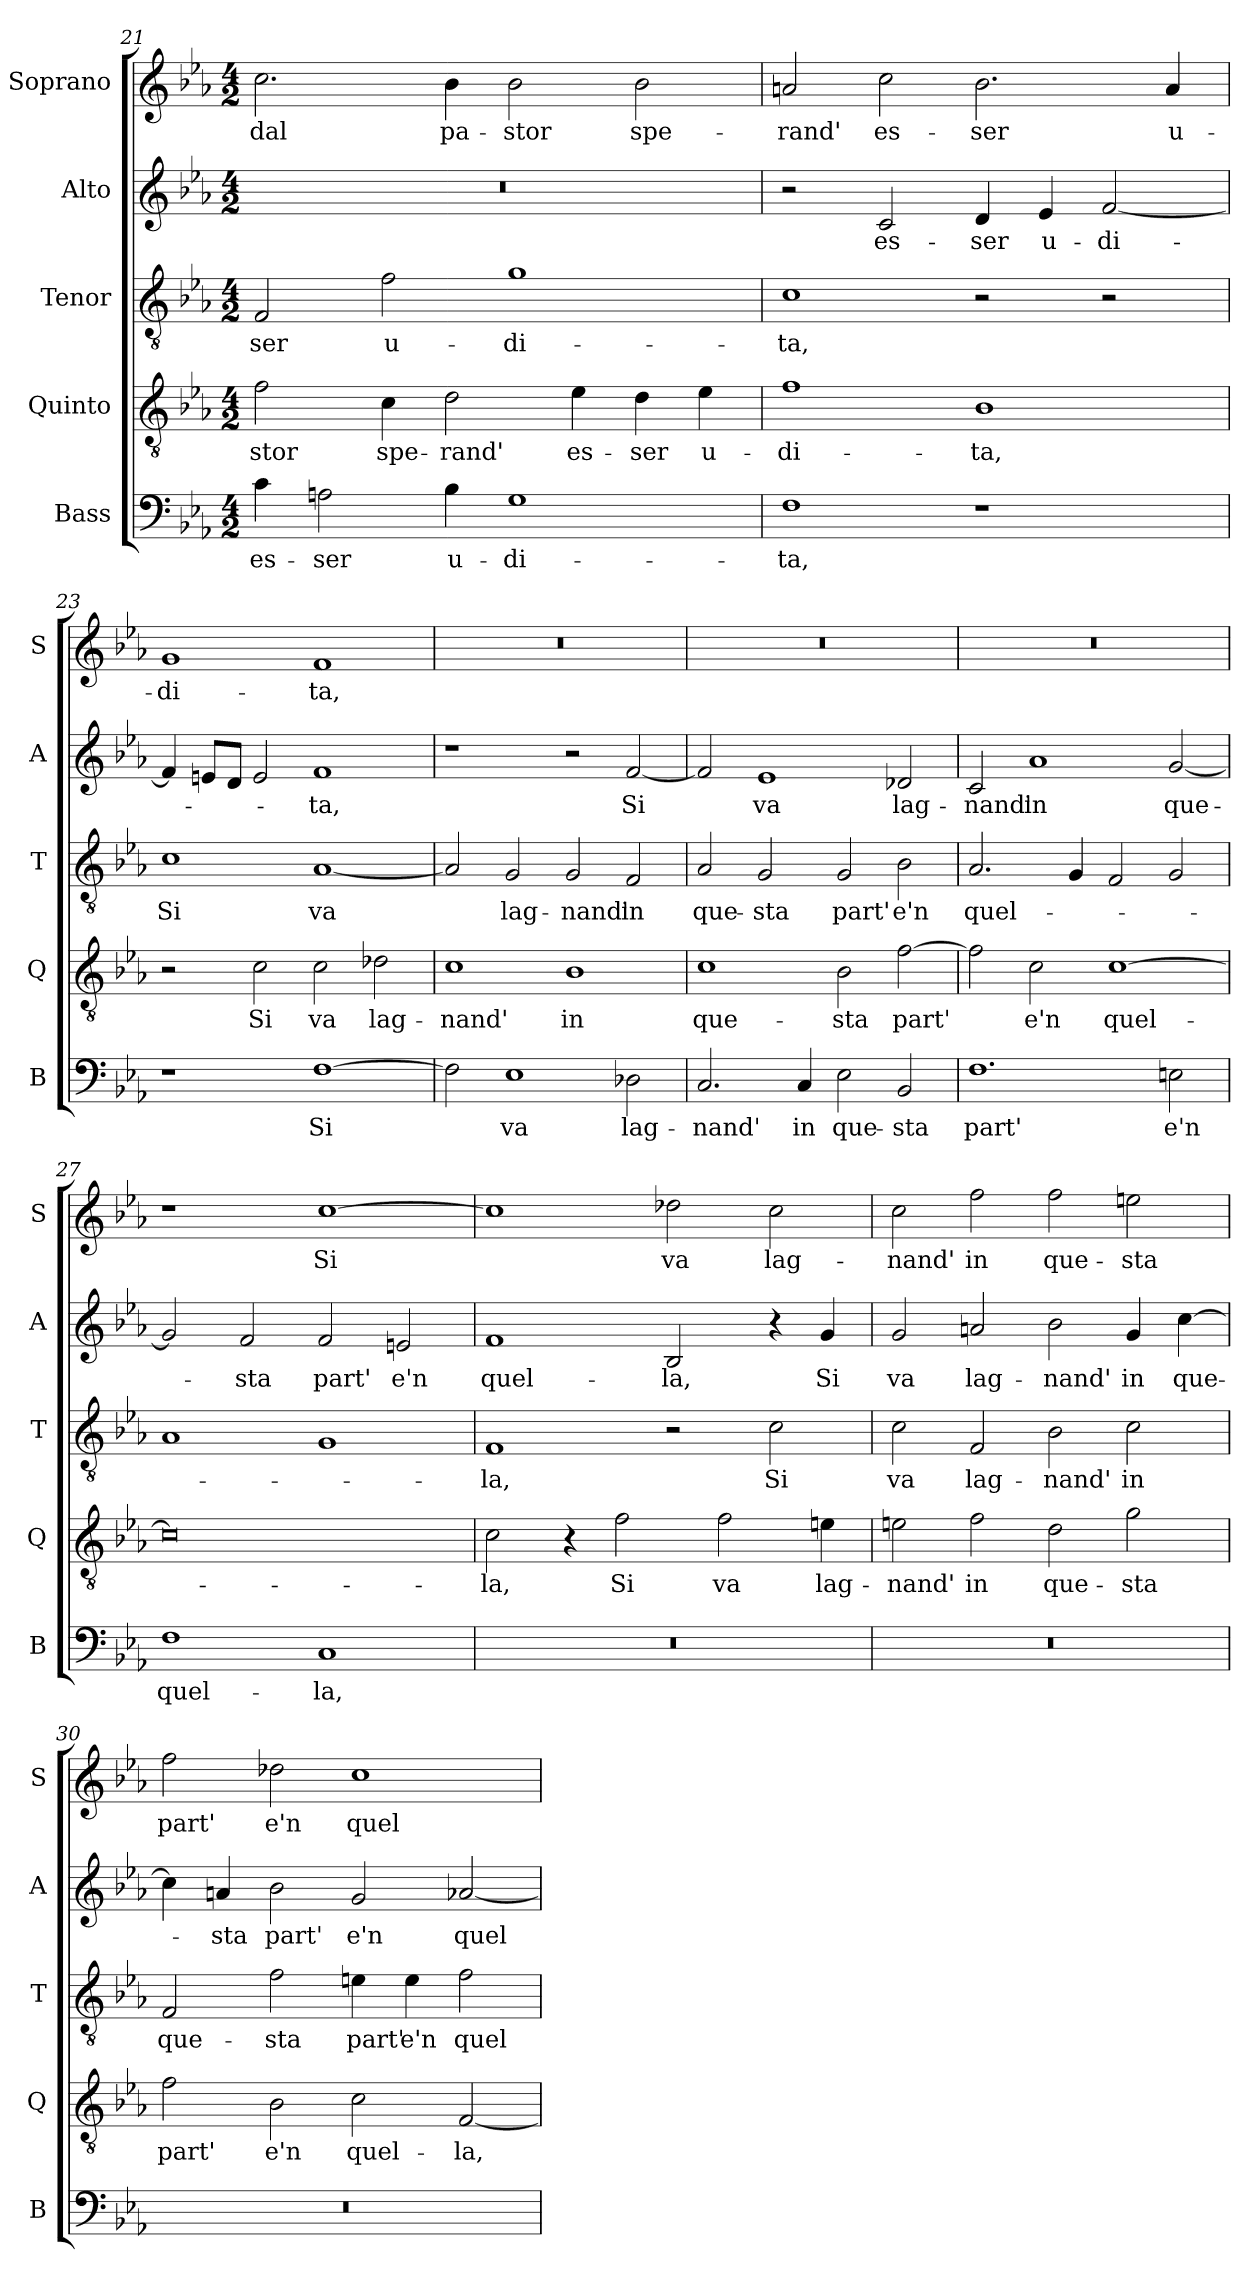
**kern	**text	**kern	**text	**kern	**text	**kern	**text	**kern	**text
*part5	*part5	*part4	*part4	*part3	*part3	*part2	*part2	*part1	*part1
*staff5	*staff5	*staff4	*staff4	*staff3	*staff3	*staff2	*staff2	*staff1	*staff1
*I"Bass	*	*I"Quinto	*	*I"Tenor	*	*I"Alto	*	*I"Soprano	*
*I'B	*	*I'Q	*	*I'T	*	*I'A	*	*I'S	*
*clefF4	*	*clefGv2	*	*clefGv2	*	*clefG2	*	*clefG2	*
*k[b-e-a-]	*	*k[b-e-a-]	*	*k[b-e-a-]	*	*k[b-e-a-]	*	*k[b-e-a-]	*
*E-:	*	*E-:	*	*E-:	*	*E-:	*	*E-:	*
*M4/2	*	*M4/2	*	*M4/2	*	*M4/2	*	*M4/2	*
=21	=21	=21	=21	=21	=21	=21	=21	=21	=21
!	!LO:LY:b	!	!LO:LY:b	!	!LO:LY:b	!	!	!	!LO:LY:b
4c\	es-	2f\	-stor	2F/	-ser	0r	.	2.cc\	dal
!	!LO:LY:b	!	!	!	!	!	!	!	!
2An\	-ser	.	.	.	.	.	.	.	.
!	!	!	!LO:LY:b	!	!LO:LY:b	!	!	!	!
.	.	4c\	spe-	2f\	u-	.	.	.	.
!	!LO:LY:b	!	!LO:LY:b	!	!	!	!	!	!LO:LY:b
4B-\	u-	2d\	-rand'	.	.	.	.	4b-\	pa-
!	!LO:LY:b	!	!	!	!LO:LY:b	!	!	!	!LO:LY:b
1G	-di-	.	.	1g	-di-	.	.	2b-\	-stor
!	!	!	!LO:LY:b	!	!	!	!	!	!
.	.	4e-\	es-	.	.	.	.	.	.
!	!	!	!LO:LY:b	!	!	!	!	!	!LO:LY:b
.	.	4d\	-ser	.	.	.	.	2b-\	spe-
!	!	!	!LO:LY:b	!	!	!	!	!	!
.	.	4e-\	u-	.	.	.	.	.	.
=22	=22	=22	=22	=22	=22	=22	=22	=22	=22
!	!LO:LY:b	!	!LO:LY:b	!	!LO:LY:b	!	!	!	!LO:LY:b
1F	-ta,	1f	-di-	1c	-ta,	2r	.	2an/	-rand'
!	!	!	!	!	!	!	!LO:LY:b	!	!LO:LY:b
.	.	.	.	.	.	2c/	es-	2cc\	es-
!	!	!	!LO:LY:b	!	!	!	!LO:LY:b	!	!LO:LY:b
1r	.	1B-	-ta,	2r	.	4d/	-ser	2.b-\	-ser
!	!	!	!	!	!	!	!LO:LY:b	!	!
.	.	.	.	.	.	4e-/	u-	.	.
!	!	!	!	!	!	!	!LO:LY:b	!	!
.	.	.	.	2r	.	[2f/	-di-	.	.
!	!	!	!	!	!	!	!	!	!LO:LY:b
.	.	.	.	.	.	.	.	4a/	u-
!!LO:LB:g=z
=23	=23	=23	=23	=23	=23	=23	=23	=23	=23
!	!	!	!	!	!LO:LY:b	!	!	!	!LO:LY:b
1r	.	2r	.	1c	Si	4f/]	.	1g	-di-
.	.	.	.	.	.	8en/L	.	.	.
.	.	.	.	.	.	8d/J	.	.	.
!	!	!	!LO:LY:b	!	!	!	!	!	!
.	.	2c\	Si	.	.	2e/	.	.	.
!	!LO:LY:b	!	!LO:LY:b	!	!LO:LY:b	!	!LO:LY:b	!	!LO:LY:b
[1F	Si	2c\	va	[1A-	va	1f	-ta,	1f	-ta,
!	!	!	!LO:LY:b	!	!	!	!	!	!
.	.	2d-X\	lag-	.	.	.	.	.	.
=24	=24	=24	=24	=24	=24	=24	=24	=24	=24
!	!	!	!LO:LY:b	!	!	!	!	!	!
2F\]	.	1c	-nand'	2A-/]	.	1r	.	0r	.
!	!LO:LY:b	!	!	!	!LO:LY:b	!	!	!	!
1E-	va	.	.	2G/	lag-	.	.	.	.
!	!	!	!LO:LY:b	!	!LO:LY:b	!	!	!	!
.	.	1B-	in	2G/	-nand'	2r	.	.	.
!	!LO:LY:b	!	!	!	!LO:LY:b	!	!LO:LY:b	!	!
2D-X\	lag-	.	.	2F/	in	[2f/	Si	.	.
=25	=25	=25	=25	=25	=25	=25	=25	=25	=25
!	!LO:LY:b	!	!LO:LY:b	!	!LO:LY:b	!	!	!	!
2.C/	-nand'	1c	que-	2A-/	que-	2f/]	.	0r	.
!	!	!	!	!	!LO:LY:b	!	!LO:LY:b	!	!
.	.	.	.	2G/	-sta	1e-	va	.	.
!	!LO:LY:b	!	!	!	!	!	!	!	!
4C/	in	.	.	.	.	.	.	.	.
!	!LO:LY:b	!	!LO:LY:b	!	!LO:LY:b	!	!	!	!
2E-\	que-	2B-\	-sta	2G/	part'	.	.	.	.
!	!LO:LY:b	!	!LO:LY:b	!	!LO:LY:b	!	!LO:LY:b	!	!
2BB-/	-sta	[2f\	part'	2B-\	e'n	2d-X/	lag-	.	.
=26	=26	=26	=26	=26	=26	=26	=26	=26	=26
!	!LO:LY:b	!	!	!	!LO:LY:b	!	!LO:LY:b	!	!
1.F	part'	2f\]	.	2.A-/	quel-	2c/	-nand'	0r	.
!	!	!	!LO:LY:b	!	!	!	!LO:LY:b	!	!
.	.	2c\	e'n	.	.	1a-	in	.	.
.	.	.	.	4G/	.	.	.	.	.
!	!	!	!LO:LY:b	!	!	!	!	!	!
.	.	[1c	quel-	2F/	.	.	.	.	.
!	!LO:LY:b	!	!	!	!	!	!LO:LY:b	!	!
2En\	e'n	.	.	2G/	.	[2g/	que-	.	.
!!LO:LB:g=z
=27	=27	=27	=27	=27	=27	=27	=27	=27	=27
!	!LO:LY:b	!	!	!	!	!	!	!	!
1F	quel-	0c]	.	1A-	.	2g/]	.	1r	.
!	!	!	!	!	!	!	!LO:LY:b	!	!
.	.	.	.	.	.	2f/	-sta	.	.
!	!LO:LY:b	!	!	!	!	!	!LO:LY:b	!	!LO:LY:b
1C	-la,	.	.	1G	.	2f/	part'	[1cc	Si
!	!	!	!	!	!	!	!LO:LY:b	!	!
.	.	.	.	.	.	2en/	e'n	.	.
=28	=28	=28	=28	=28	=28	=28	=28	=28	=28
!	!	!	!LO:LY:b	!	!LO:LY:b	!	!LO:LY:b	!	!
0r	.	2c\	-la,	1F	-la,	1f	quel-	1cc]	.
.	.	4r	.	.	.	.	.	.	.
!	!	!	!LO:LY:b	!	!	!	!	!	!
.	.	2f\	Si	.	.	.	.	.	.
!	!	!	!	!	!	!	!LO:LY:b	!	!LO:LY:b
.	.	.	.	2r	.	2B-/	-la,	2dd-X\	va
!	!	!	!LO:LY:b	!	!	!	!	!	!
.	.	2f\	va	.	.	.	.	.	.
!	!	!	!	!	!LO:LY:b	!	!	!	!LO:LY:b
.	.	.	.	2c\	Si	4r	.	2cc\	lag-
!	!	!	!LO:LY:b	!	!	!	!LO:LY:b	!	!
.	.	4en\	lag-	.	.	4g/	Si	.	.
=29	=29	=29	=29	=29	=29	=29	=29	=29	=29
!	!	!	!LO:LY:b	!	!LO:LY:b	!	!LO:LY:b	!	!LO:LY:b
0r	.	2en\	-nand'	2c\	va	2g/	va	2cc\	-nand'
!	!	!	!LO:LY:b	!	!LO:LY:b	!	!LO:LY:b	!	!LO:LY:b
.	.	2f\	in	2F/	lag-	2an/	lag-	2ff\	in
!	!	!	!LO:LY:b	!	!LO:LY:b	!	!LO:LY:b	!	!LO:LY:b
.	.	2d\	que-	2B-\	-nand'	2b-\	-nand'	2ff\	que-
!	!	!	!LO:LY:b	!	!LO:LY:b	!	!LO:LY:b	!	!LO:LY:b
.	.	2g\	-sta	2c\	in	4g/	in	2een\	-sta
!	!	!	!	!	!	!	!LO:LY:b	!	!
.	.	.	.	.	.	[4cc\	que-	.	.
=30	=30	=30	=30	=30	=30	=30	=30	=30	=30
!	!	!	!LO:LY:b	!	!LO:LY:b	!	!	!	!LO:LY:b
0r	.	2f\	part'	2F/	que-	4cc\]	.	2ff\	part'
!	!	!	!	!	!	!	!LO:LY:b	!	!
.	.	.	.	.	.	4an/	-sta	.	.
!	!	!	!LO:LY:b	!	!LO:LY:b	!	!LO:LY:b	!	!LO:LY:b
.	.	2B-\	e'n	2f\	-sta	2b-\	part'	2dd-X\	e'n
!	!	!	!LO:LY:b	!	!LO:LY:b	!	!LO:LY:b	!	!LO:LY:b
.	.	2c\	quel-	4en\	part'	2g/	e'n	1cc	quel-
!	!	!	!	!	!LO:LY:b	!	!	!	!
.	.	.	.	4e\	e'n	.	.	.	.
!	!	!	!LO:LY:b	!	!LO:LY:b	!	!LO:LY:b	!	!
.	.	[2F/	-la,	2f\	quel-	[2a-X/	quel-	.	.
=	=	=	=	=	=	=	=	=	=
*-	*-	*-	*-	*-	*-	*-	*-	*-	*-
